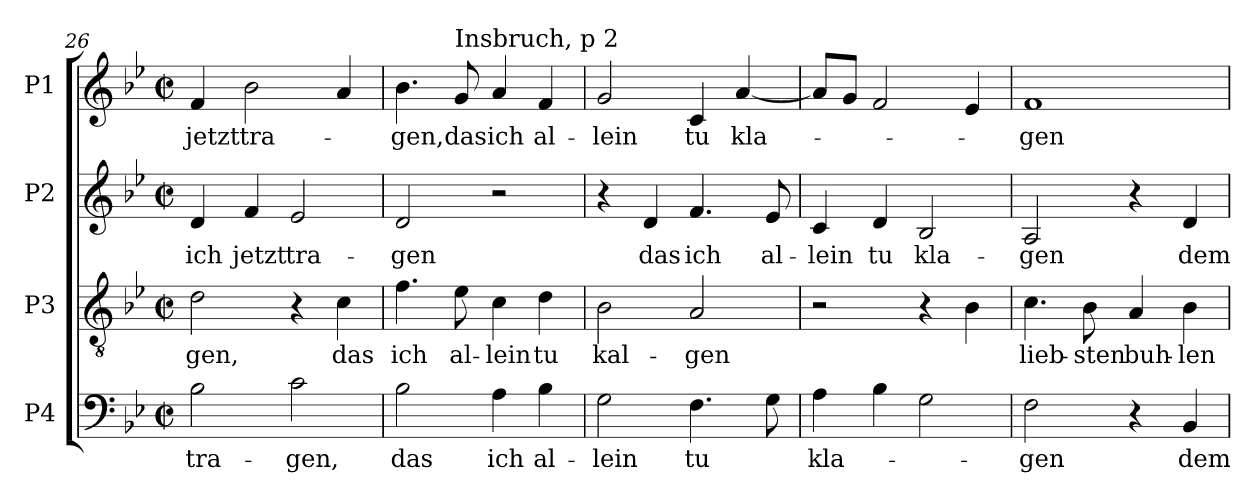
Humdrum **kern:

**kern	**text	**kern	**text	**kern	**text	**kern	**text
*part4	*part4	*part3	*part3	*part2	*part2	*part1	*part1
*staff4	*staff4	*staff3	*staff3	*staff2	*staff2	*staff1	*staff1
*I"P4	*	*I"P3	*	*I"P2	*	*I"P1	*
*clefF4	*	*clefGv2	*	*clefG2	*	*clefG2	*
*	*	*ITrd7c12	*	*	*	*	*
*k[b-e-]	*	*k[b-e-]	*	*k[b-e-]	*	*k[b-e-]	*
*B-:	*	*B-:	*	*B-:	*	*B-:	*
*M2/2	*	*M2/2	*	*M2/2	*	*M2/2	*
*met(c|)	*	*met(c|)	*	*met(c|)	*	*met(c|)	*
=26	=26	=26	=26	=26	=26	=26	=26
!	!LO:LY:b:color=#000000	!	!	!	!	!	!
!	!	!	!LO:LY:b:color=#000000	!	!	!	!
!	!	!	!	!	!LO:LY:b:color=#000000	!	!
!	!	!	!	!	!	!	!LO:LY:b:color=#000000
2B-i\	tra-	2Di\	-gen,	4di/	ich	4fi/	jetzt
!	!	!	!	!	!LO:LY:b:color=#000000	!	!
!	!	!	!	!	!	!	!LO:LY:b:color=#000000
.	.	.	.	4fi/	jetzt	2b-i\	tra-
!	!LO:LY:b:color=#000000	!	!	!	!	!	!
!	!	!	!	!	!LO:LY:b:color=#000000	!	!
2ci\	-gen,	4r	.	2e-i/	tra-	.	.
!	!	!	!LO:LY:b:color=#000000	!	!	!	!
.	.	4Ci\	das	.	.	4ai/	.
=27	=27	=27	=27	=27	=27	=27	=27
!	!LO:LY:b:color=#000000	!	!	!	!	!	!
!	!	!	!LO:LY:b:color=#000000	!	!	!	!
!	!	!	!	!	!LO:LY:b:color=#000000	!	!
!	!	!	!	!	!	!	!LO:LY:b:color=#000000
2B-i\	das	4.Fi\	ich	2di/	-gen	4.b-i\	-gen,
!	!	!	!LO:LY:b:color=#000000	!	!	!	!
!	!	!	!	!	!	!LO:TX:a:t=Insbruch, p 2	!
!	!	!	!	!	!	!	!LO:LY:b:color=#000000
.	.	8E-i\	al-	.	.	8gi/	das
!	!LO:LY:b:color=#000000	!	!	!	!	!	!
!	!	!	!LO:LY:b:color=#000000	!	!	!	!
!	!	!	!	!	!	!	!LO:LY:b:color=#000000
4Ai\	ich	4Ci\	-lein	2r	.	4ai/	ich
!	!LO:LY:b:color=#000000	!	!	!	!	!	!
!	!	!	!LO:LY:b:color=#000000	!	!	!	!
!	!	!	!	!	!	!	!LO:LY:b:color=#000000
4B-i\	al-	4Di\	tu	.	.	4fi/	al-
!!LO:LB:g=z
=28	=28	=28	=28	=28	=28	=28	=28
!	!LO:LY:b:color=#000000	!	!	!	!	!	!
!	!	!	!LO:LY:b:color=#000000	!	!	!	!
!	!	!	!	!	!	!	!LO:LY:b:color=#000000
2Gi\	-lein	2BB-i\	kal-	4r	.	2gi/	-lein
!	!	!	!	!	!LO:LY:b:color=#000000	!	!
.	.	.	.	4di/	das	.	.
!	!LO:LY:b:color=#000000	!	!	!	!	!	!
!	!	!	!LO:LY:b:color=#000000	!	!	!	!
!	!	!	!	!	!LO:LY:b:color=#000000	!	!
!	!	!	!	!	!	!	!LO:LY:b:color=#000000
4.Fi\	tu	2AAi/	-gen	4.fi/	ich	4ci/	tu
!	!	!	!	!	!	!	!LO:LY:b:color=#000000
.	.	.	.	.	.	[<4ai/	kla-
!	!	!	!	!	!LO:LY:b:color=#000000	!	!
8Gi\	.	.	.	8e-i/	al-	.	.
=29	=29	=29	=29	=29	=29	=29	=29
!	!LO:LY:b:color=#000000	!	!	!	!	!	!
*^	*	*	*	*	*	*	*
!	!	!	!	!	!	!LO:LY:b:color=#000000	!	!
4Ai\	4ryy	kla-	2r	.	4ci/	-lein	8ai/L]	.
.	.	.	.	.	.	.	8gi/J	.
!	!	!	!	!	!	!LO:LY:b:color=#000000	!	!
4B-i\	4ryy	.	.	.	4di/	tu	2fi/	.
!	!	!	!	!LO:LY:b:color=#000000	!	!	!	!
!	!	!	!	!	!	!LO:LY:b:color=#000000	!	!
2Gi\	2ryy	.	4r	dem	2B-i/	kla-	.	.
.	.	.	4BB-i\	.	.	.	4e-i/	.
*v	*v	*	*	*	*	*	*	*
=30	=30	=30	=30	=30	=30	=30	=30
!	!LO:LY:b:color=#000000	!	!	!	!	!	!
!	!	!	!LO:LY:b:color=#000000	!	!	!	!
!	!	!	!	!	!LO:LY:b:color=#000000	!	!
!	!	!	!	!	!	!	!LO:LY:b:color=#000000
2Fi\	-gen	4.Ci\	lieb-	2Ai/	-gen	1fi	-gen
!	!	!	!LO:LY:b:color=#000000	!	!	!	!
.	.	8BB-i\	-sten	.	.	.	.
!	!	!	!LO:LY:b:color=#000000	!	!	!	!
4r	.	4AAi/	buh-	4r	.	.	.
!	!LO:LY:b:color=#000000	!	!	!	!	!	!
!	!	!	!LO:LY:b:color=#000000	!	!	!	!
!	!	!	!	!	!LO:LY:b:color=#000000	!	!
4BB-i/	dem	4BB-i\	-len	4di/	dem	.	.
=	=	=	=	=	=	=	=
*-	*-	*-	*-	*-	*-	*-	*-
